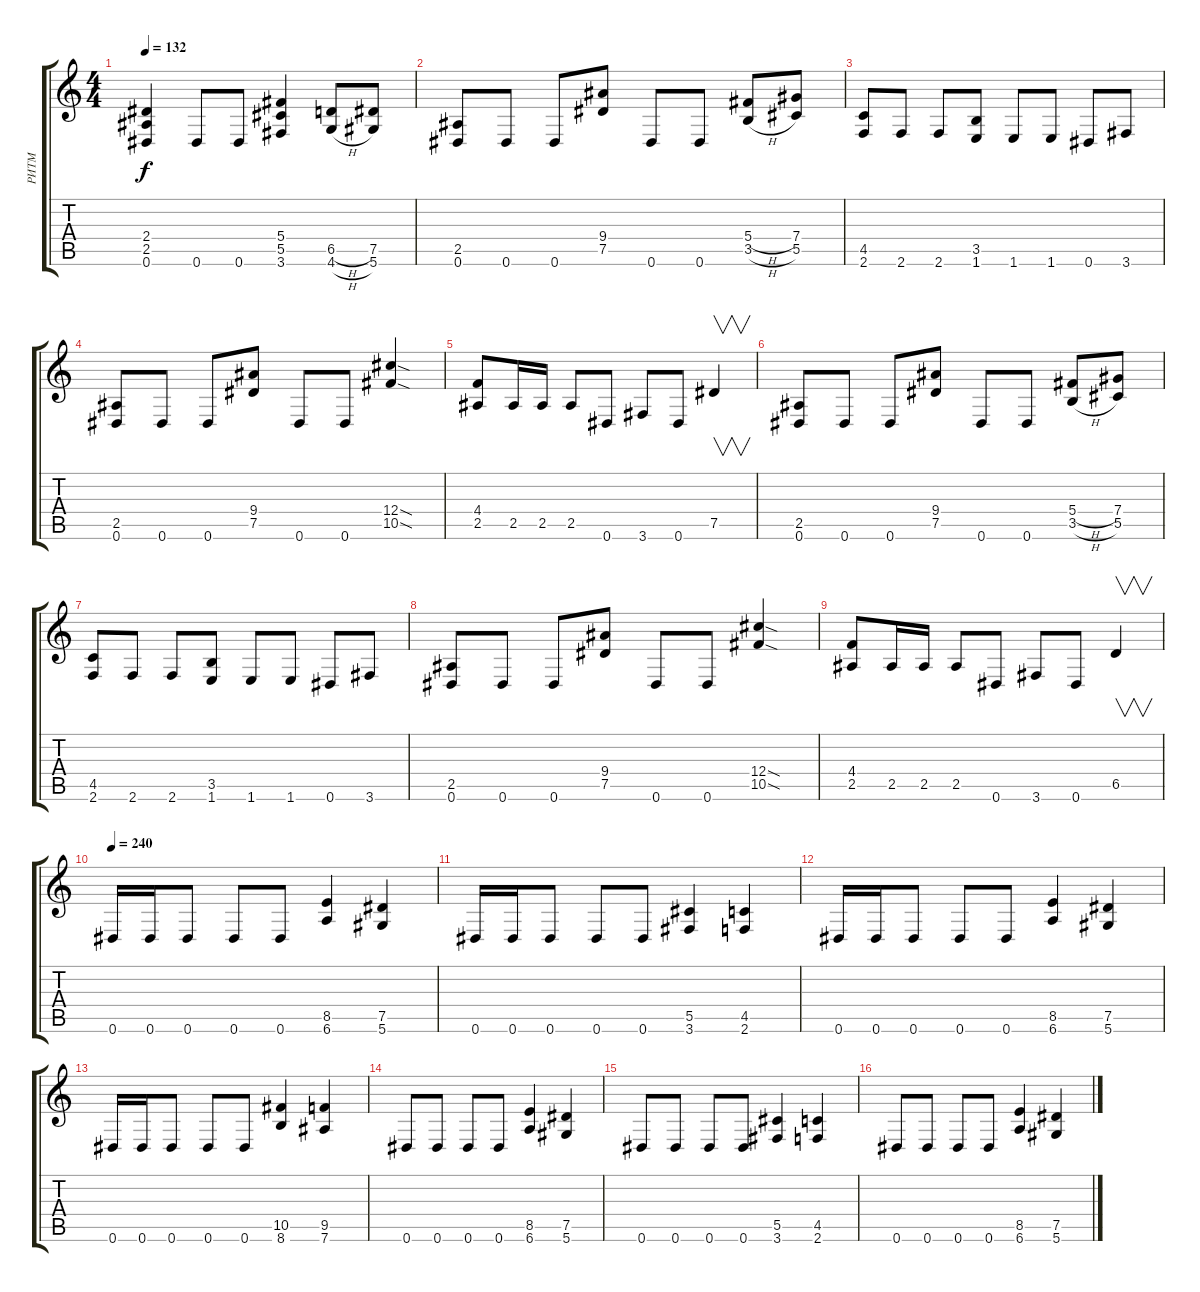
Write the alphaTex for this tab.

\track ("РИТМ" "РИТМ") {instrument overdrivenguitar}
\staff {score tabs}
\tuning (Eb4 Bb3 Gb3 Db3 Ab2 Eb2) {hide}
\ts (4 4)
\tempo 132
\clef g2
\ks c
(2.4 2.5 0.6).4{dy f} 0.6.8 0.6.8 (5.4 5.5 3.6).4 (6.5{h} 4.6{h}).8 (7.5 5.6).8 |
(2.5 0.6).8 0.6.8 0.6.8 (9.4 7.5).8 0.6.8 0.6.8 (5.4{h} 3.5{h}).8 (7.4 5.5).8 |
(4.5 2.6).8 2.6.8 2.6.8 (3.5 1.6).8 1.6.8 1.6.8 0.6.8 3.6.8 |
(2.5 0.6).8 0.6.8 0.6.8 (9.4 7.5).8 0.6.8 0.6.8 (12.4{sod} 10.5{sod}).4 |
(4.4 2.5).8 2.5.16 2.5.16 2.5.8 0.6.8 3.6.8 0.6.8 7.5.4{v} |
(2.5 0.6).8 0.6.8 0.6.8 (9.4 7.5).8 0.6.8 0.6.8 (5.4{h} 3.5{h}).8 (7.4 5.5).8 |
(4.5 2.6).8 2.6.8 2.6.8 (3.5 1.6).8 1.6.8 1.6.8 0.6.8 3.6.8 |
(2.5 0.6).8 0.6.8 0.6.8 (9.4 7.5).8 0.6.8 0.6.8 (12.4{sod} 10.5{sod}).4 |
(4.4 2.5).8 2.5.16 2.5.16 2.5.8 0.6.8 3.6.8 0.6.8 6.5.4{v} |
\tempo 240
0.6.16 0.6.16 0.6.8 0.6.8 0.6.8 (8.5 6.6).4 (7.5 5.6).4 |
0.6.16 0.6.16 0.6.8 0.6.8 0.6.8 (5.5 3.6).4 (4.5 2.6).4 |
0.6.16 0.6.16 0.6.8 0.6.8 0.6.8 (8.5 6.6).4 (7.5 5.6).4 |
0.6.16 0.6.16 0.6.8 0.6.8 0.6.8 (10.5 8.6).4 (9.5 7.6).4 |
0.6.8 0.6.8 0.6.8 0.6.8 (8.5 6.6).4 (7.5 5.6).4 |
0.6.8 0.6.8 0.6.8 0.6.8 (5.5 3.6).4 (4.5 2.6).4 |
0.6.8 0.6.8 0.6.8 0.6.8 (8.5 6.6).4 (7.5 5.6).4
